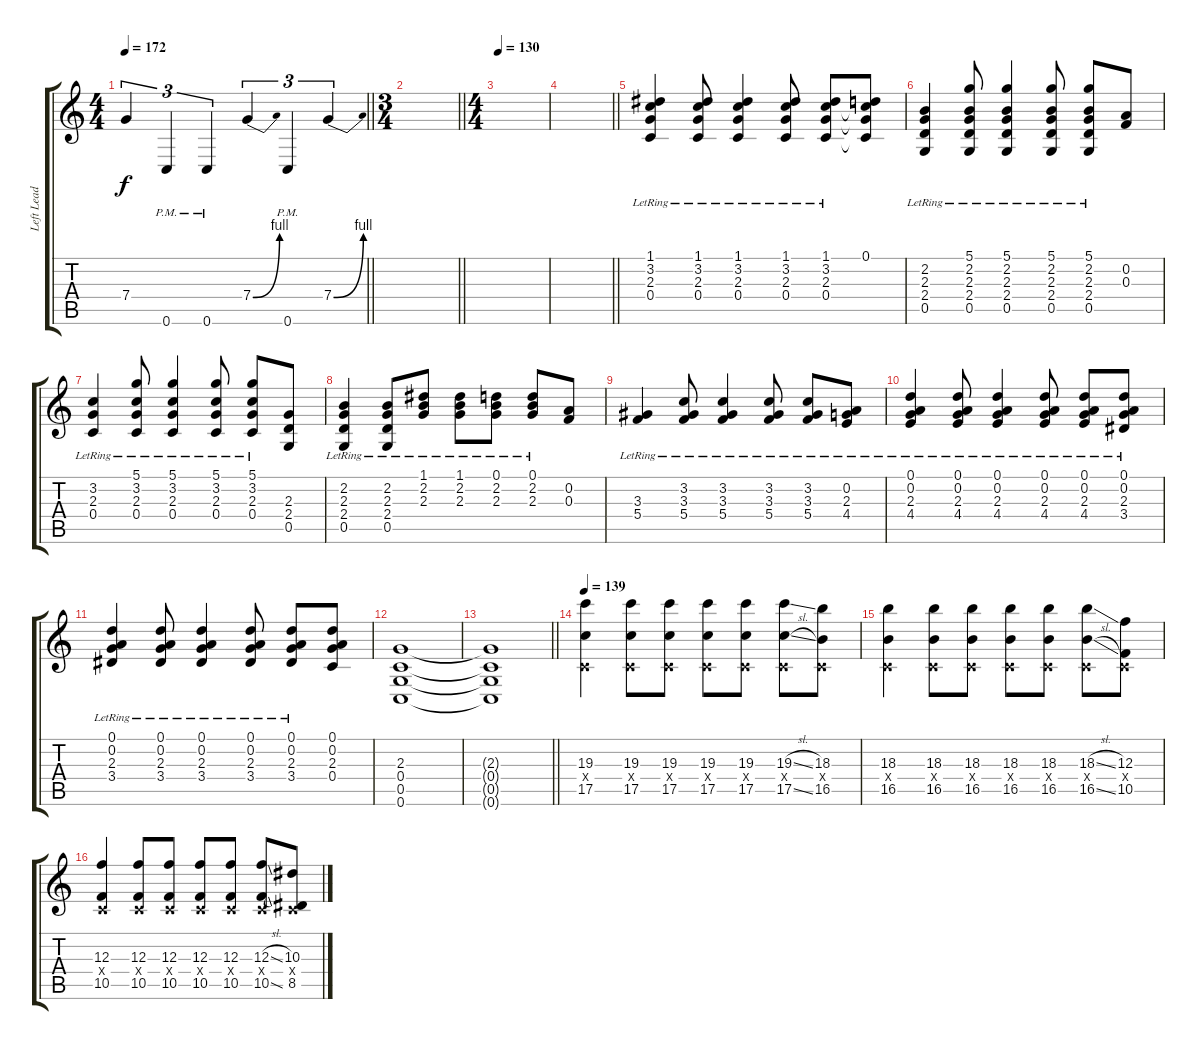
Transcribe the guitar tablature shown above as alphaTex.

\track ("Left Lead 1" "Left Lead ") {instrument distortionguitar}
\staff {score tabs}
\tuning (D4 A3 F3 C3 G2 C2) {hide}
\ts (4 4)
\tempo 172
\clef g2
\barLineRight lightlight
\ks c
7.4{t}.4{tu (3 2) dy f} 0.6{pm}.4{tu (3 2)} 0.6{pm}.4{tu (3 2)} 7.4{be (bend 0 0 60 4)}.4{tu (3 2)} 0.6{pm}.4{tu (3 2)} 7.4{be (bend 0 0 60 4)}.4{tu (3 2)} |
\ts (3 4)
\section ("" "")
\barLineRight lightlight
|
\ts (4 4)
\section ("" "")
\tempo 130
|
\barLineRight lightlight
|
\section ("" "")
(1.1{lr} 3.2{lr} 2.3{lr} 0.4{lr}).4 (1.1{lr} 3.2{lr} 2.3{lr} 0.4{lr}).8 (1.1{lr} 3.2{lr} 2.3{lr} 0.4{lr}).4 (1.1{lr} 3.2{lr} 2.3{lr} 0.4{lr}).8 (1.1{lr} 3.2{lr} 2.3{lr} 0.4{lr}).8 (0.1 3.2{t} 2.3{t} 0.4{t}).8 |
(2.2{lr} 2.3{lr} 2.4{lr} 0.5{lr}).4 (5.1{lr} 2.2{lr} 2.3{lr} 2.4{lr} 0.5{lr}).8 (5.1{lr} 2.2{lr} 2.3{lr} 2.4{lr} 0.5{lr}).4 (5.1{lr} 2.2{lr} 2.3{lr} 2.4{lr} 0.5{lr}).8 (5.1{lr} 2.2{lr} 2.3{lr} 2.4{lr} 0.5{lr}).8 (0.2 0.3).8 |
(3.2{lr} 2.3{lr} 0.4{lr}).4 (5.1{lr} 3.2{lr} 2.3{lr} 0.4{lr}).8 (5.1{lr} 3.2{lr} 2.3{lr} 0.4{lr}).4 (5.1{lr} 3.2{lr} 2.3{lr} 0.4{lr}).8 (5.1{lr} 3.2{lr} 2.3{lr} 0.4{lr}).8 (2.3 2.4 0.5).8 |
(2.2{lr} 2.3{lr} 2.4{lr} 0.5{lr}).4 (2.2{lr} 2.3{lr} 2.4{lr} 0.5{lr}).8 (1.1{lr} 2.2{lr} 2.3{lr}).8 (1.1{lr} 2.2{lr} 2.3{lr}).8 (0.1{lr} 2.2{lr} 2.3{lr}).8 (0.1{lr} 2.2{lr} 2.3{lr}).8 (0.2 0.3).8 |
(3.3{lr} 5.4{lr}).4 (3.2{lr} 3.3{lr} 5.4{lr}).8 (3.2{lr} 3.3{lr} 5.4{lr}).4 (3.2{lr} 3.3{lr} 5.4{lr}).8 (3.2{lr} 3.3{lr} 5.4{lr}).8 (0.2{lr} 2.3{lr} 4.4{lr}).8 |
(0.1{lr} 0.2{lr} 2.3{lr} 4.4{lr}).4 (0.1{lr} 0.2{lr} 2.3{lr} 4.4{lr}).8 (0.1{lr} 0.2{lr} 2.3{lr} 4.4{lr}).4 (0.1{lr} 0.2{lr} 2.3{lr} 4.4{lr}).8 (0.1{lr} 0.2{lr} 2.3{lr} 4.4{lr}).8 (0.1{lr} 0.2{lr} 2.3{lr} 3.4{lr}).8 |
(0.1{lr} 0.2{lr} 2.3{lr} 3.4{lr}).4 (0.1{lr} 0.2{lr} 2.3{lr} 3.4{lr}).8 (0.1{lr} 0.2{lr} 2.3{lr} 3.4{lr}).4 (0.1{lr} 0.2{lr} 2.3{lr} 3.4{lr}).8 (0.1{lr} 0.2{lr} 2.3{lr} 3.4{lr}).8 (0.1 0.2 2.3 0.4).8 |
(2.3 0.4 0.5 0.6).1 |
\barLineRight lightlight
(2.3{t} 0.4{t} 0.5{t} 0.6{t}).1 |
\section ("" "")
\tempo 139
(19.3 0.4{x} 17.5).4{instrument distortionguitar} (19.3 0.4{x} 17.5).8 (19.3 0.4{x} 17.5).8 (19.3 0.4{x} 17.5).8 (19.3 0.4{x} 17.5).8 (19.3{sl} 0.4{x} 17.5{sl}).8 (18.3 0.4{x} 16.5).8 |
(18.3 0.4{x} 16.5).4 (18.3 0.4{x} 16.5).8 (18.3 0.4{x} 16.5).8 (18.3 0.4{x} 16.5).8 (18.3 0.4{x} 16.5).8 (18.3{sl} 0.4{x} 16.5{sl}).8 (12.3 0.4{x} 10.5).8 |
(12.3 0.4{x} 10.5).4 (12.3 0.4{x} 10.5).8 (12.3 0.4{x} 10.5).8 (12.3 0.4{x} 10.5).8 (12.3 0.4{x} 10.5).8 (12.3{sl} 0.4{x} 10.5{sl}).8 (10.3 0.4{x} 8.5).8
